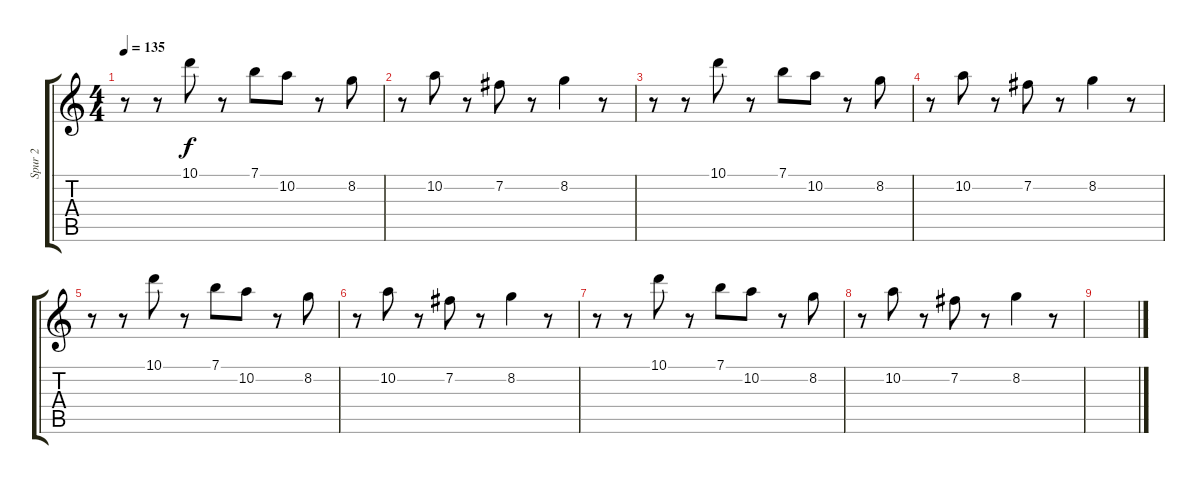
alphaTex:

\track ("Spur 2" "Spur 2") {instrument acousticguitarsteel}
\staff {score tabs}
\tuning (E4 B3 G3 D3 A2 E2) {hide}
\ts (4 4)
\tempo 135
\clef g2
\ks c
r.8{dy f instrument acousticguitarsteel} r.8 10.1.8 r.8 7.1.8 10.2.8 r.8 8.2.8 |
r.8 10.2.8 r.8 7.2.8 r.8 8.2.4 r.8 |
r.8 r.8 10.1.8 r.8 7.1.8 10.2.8 r.8 8.2.8 |
r.8 10.2.8 r.8 7.2.8 r.8 8.2.4 r.8 |
r.8 r.8 10.1.8 r.8 7.1.8 10.2.8 r.8 8.2.8 |
r.8 10.2.8 r.8 7.2.8 r.8 8.2.4 r.8 |
r.8 r.8 10.1.8 r.8 7.1.8 10.2.8 r.8 8.2.8 |
r.8 10.2.8 r.8 7.2.8 r.8 8.2.4 r.8 |
\section ("" "")
